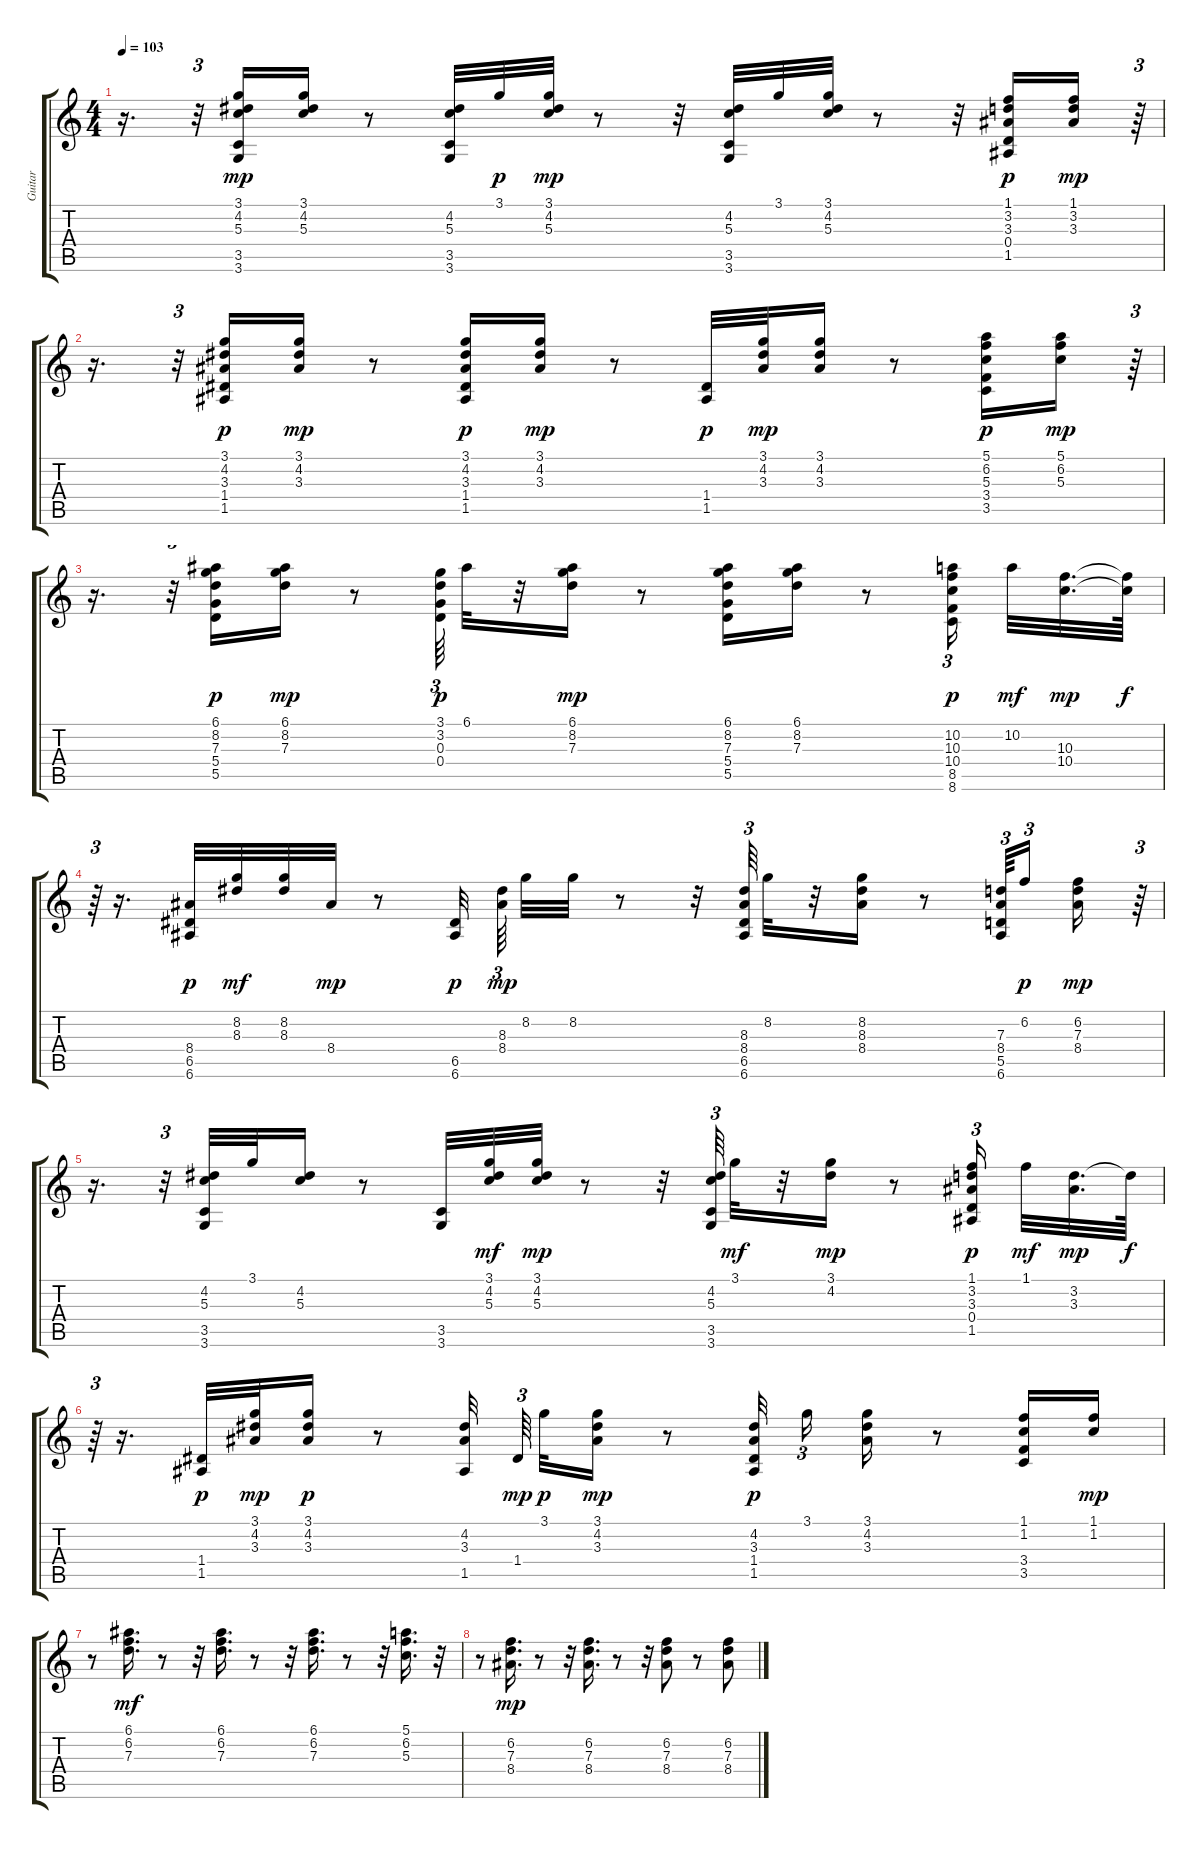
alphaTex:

\track ("Guitar" "Guitar") {instrument acousticguitarsteel}
\staff {score tabs}
\tuning (E4 B3 G3 D3 A2 E2) {hide}
\ts (4 4)
\tempo 103
\clef g2
\ks c
r.16{d dy mp} r.32{tu (3 2)} (3.1 4.2 5.3 3.5 3.6).16 (3.1 4.2 5.3).16 r.8 (4.2 5.3 3.5 3.6).32 3.1.32{dy p} (3.1 4.2 5.3).32{dy mp} r.8 r.32 (4.2 5.3 3.5 3.6).32 3.1.32 (3.1 4.2 5.3).32 r.8 r.32 (1.1 3.2 3.3 0.4 1.5).16{dy p} (1.1 3.2 3.3).16{dy mp} r.64{tu (3 2)} |
r.16{d} r.32{tu (3 2)} (3.1 4.2 3.3 1.4 1.5).16{dy p} (3.1 4.2 3.3).16{dy mp} r.8 (3.1 4.2 3.3 1.4 1.5).16{dy p} (3.1 4.2 3.3).16{dy mp} r.8 (1.4 1.5).32{dy p} (3.1 4.2 3.3).32{dy mp} (3.1 4.2 3.3).16 r.8 (5.1 6.2 5.3 3.4 3.5).16{dy p} (5.1 6.2 5.3).16{dy mp} r.64{tu (3 2)} |
r.16{d} r.32{tu (3 2)} (6.1 8.2 7.3 5.4 5.5).16{dy p} (6.1 8.2 7.3).16{dy mp} r.8 (3.1 3.2 0.3 0.4).64{tu (3 2) dy p} 6.1.32 r.32 (6.1 8.2 7.3).16{dy mp} r.8 (6.1 8.2 7.3 5.4 5.5).16 (6.1 8.2 7.3).16 r.8 (10.2 10.3 10.4 8.5 8.6).16{tu (3 2) dy p beam splitsecondary} 10.2.32{dy mf} (10.3 10.4).32{d dy mp} (10.3{t} 10.4{t}).64{dy f} |
r.64{tu (3 2)} r.16{d} (8.4 6.5 6.6).32{dy p} (8.2 8.3).32{dy mf} (8.2 8.3).32 8.4.32{dy mp} r.8 (6.5 6.6).32{dy p beam splitsecondary} (8.3 8.4).64{tu (3 2) dy mp beam splitsecondary} 8.2.32 8.2.32 r.8 r.32 (8.3 8.4 6.5 6.6).64{tu (3 2)} 8.2.32 r.32 (8.2 8.3 8.4).16 r.8 (7.3 8.4 5.5 6.6).64{tu (3 2)} 6.2.16{tu (3 2) dy p beam splitsecondary} (6.2 7.3 8.4).16{dy mp} r.64{tu (3 2)} |
r.16{d} r.32{tu (3 2)} (4.2 5.3 3.5 3.6).32 3.1.32 (4.2 5.3).16 r.8 (3.5 3.6).32 (3.1 4.2 5.3).32{dy mf} (3.1 4.2 5.3).32{dy mp} r.8 r.32 (4.2 5.3 3.5 3.6).64{tu (3 2)} 3.1.32{dy mf} r.32 (3.1 4.2).16{dy mp} r.8 (1.1 3.2 3.3 0.4 1.5).16{tu (3 2) dy p beam splitsecondary} 1.1.32{dy mf} (3.2 3.3).32{d dy mp} 3.2{t}.64{dy f} |
r.64{tu (3 2)} r.16{d} (1.4 1.5).32{dy p} (3.1 4.2 3.3).32{dy mp} (3.1 4.2 3.3).16{dy p} r.8 (4.2 3.3 1.5).32{beam splitsecondary} 1.4.64{tu (3 2) dy mp beam splitsecondary} 3.1.32{dy p} (3.1 4.2 3.3).16{dy mp} r.8 (4.2 3.3 1.4 1.5).32{dy p beam splitsecondary} 3.1.16{tu (3 2)} (3.1 4.2 3.3).16 r.8 (1.1 1.2 3.4 3.5).16 (1.1 1.2).16{dy mp} |
r.8 (6.1 6.2 7.3).16{d dy mf} r.8 r.32 (6.1 6.2 7.3).16{d} r.8 r.32 (6.1 6.2 7.3).16{d} r.8 r.32 (5.1 6.2 5.3).16{d} r.32 |
r.8 (6.2 7.3 8.4).16{d dy mp} r.8 r.32 (6.2 7.3 8.4).16{d} r.8 r.32 (6.2 7.3 8.4).8 r.8 (6.2 7.3 8.4).8
